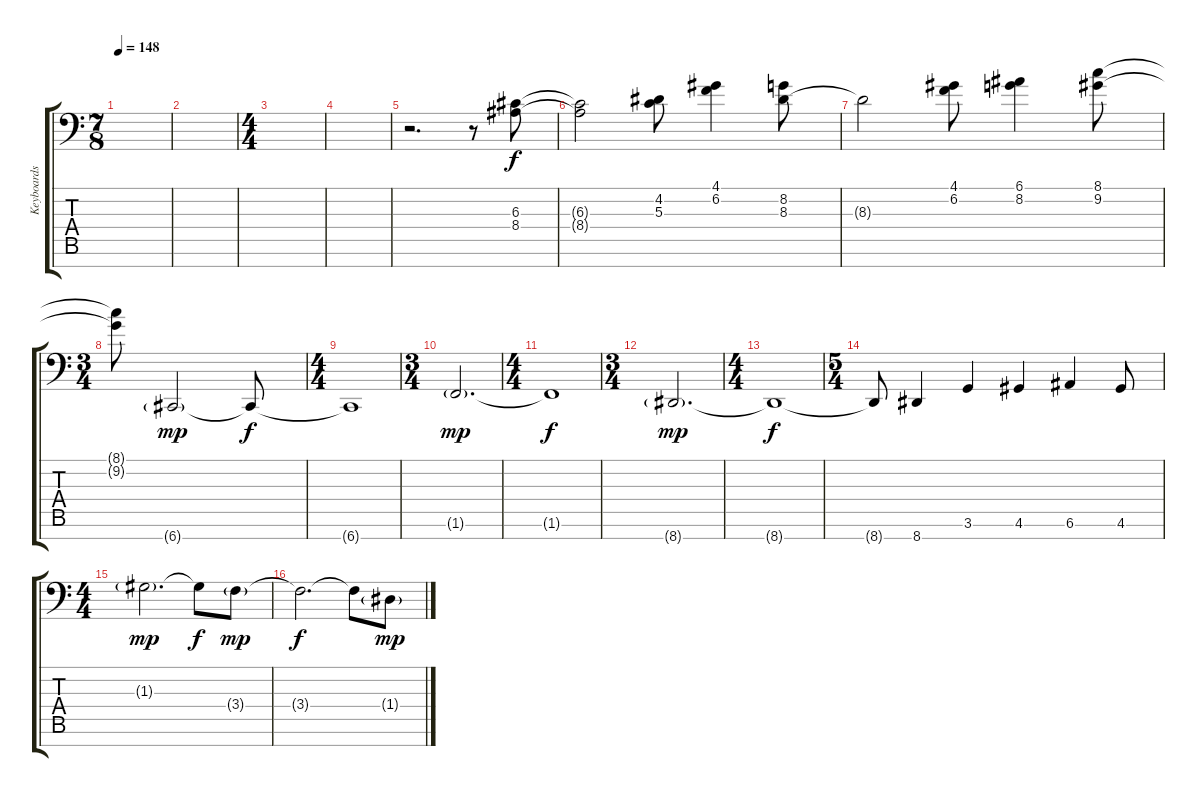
\track ("Keyboards Lead 1" "Keyboards ") {instrument lead2sawtooth}
\staff {score tabs}
\tuning (E4 B3 G3 D3 A2 E2 G1) {hide}
\ts (7 8)
\tempo 148
\clef f4
\ks c
|
|
\ts (4 4)
|
|
r.2{d} r.8 (6.3 8.4).8 |
(6.3{t} 8.4{t}).2 (4.2 5.3).8 (4.1 6.2).4 (8.2 8.3).8 |
8.3{t}.2 (4.1 6.2).8 (6.1 8.2).4 (8.1 9.2).8 |
\ts (3 4)
(8.1{t} 9.2{t}).8 6.7{g}.2{dy mp volume 12 instrument lead2sawtooth} 6.7{t}.8{dy f} |
\ts (4 4)
6.7{t}.1 |
\ts (3 4)
1.6{g}.2{d dy mp} |
\ts (4 4)
1.6{t}.1{dy f} |
\ts (3 4)
8.7{g}.2{d dy mp} |
\ts (4 4)
8.7{t}.1{dy f} |
\ts (5 4)
8.7{t}.8 8.7.4 3.6.4 4.6.4 6.6.4 4.6.8 |
\ts (4 4)
1.3{g}.2{d dy mp} 1.3{t}.8{dy f} 3.4{g}.8{dy mp} |
3.4{t}.2{d dy f} 3.4{t}.8 1.4{g}.8{dy mp}
